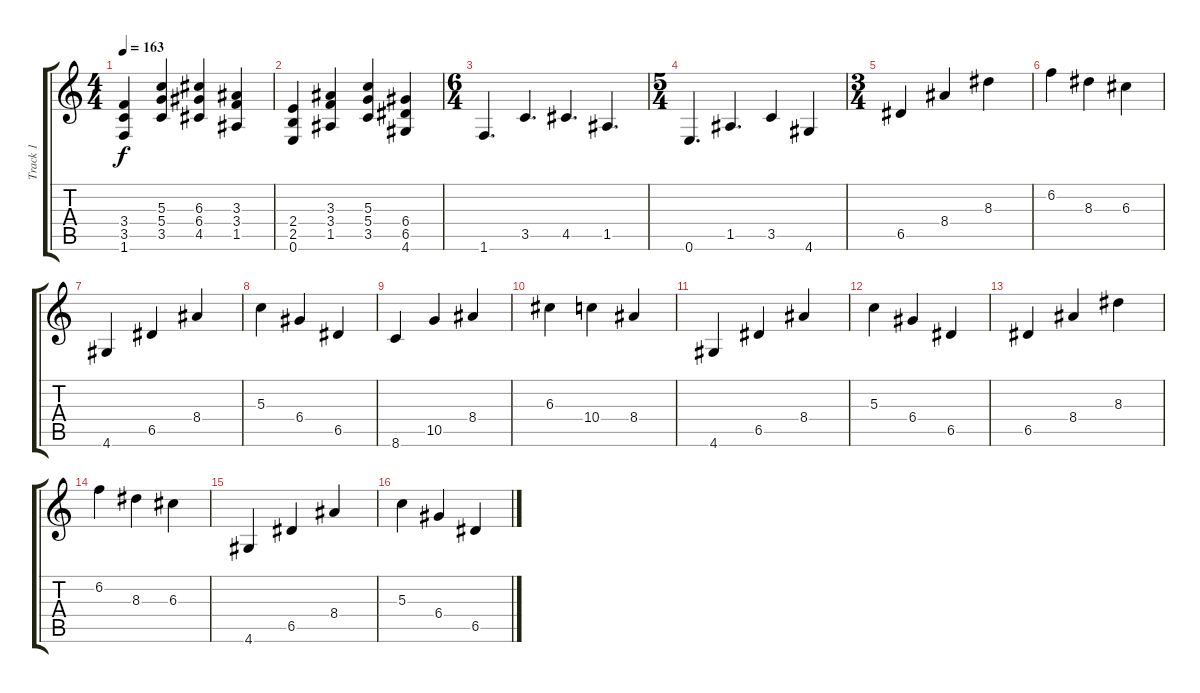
\track ("Track 1" "Track 1") {instrument distortionguitar}
\staff {score tabs}
\tuning (E4 B3 G3 D3 A2 E2) {hide}
\ts (4 4)
\tempo 163
\clef g2
\ks c
(3.4 3.5 1.6).4{dy f} (5.3 5.4 3.5).4 (6.3 6.4 4.5).4 (3.3 3.4 1.5).4 |
(2.4 2.5 0.6).4 (3.3 3.4 1.5).4 (5.3 5.4 3.5).4 (6.4 6.5 4.6).4 |
\ts (6 4)
1.6.4{d} 3.5.4{d} 4.5.4{d} 1.5.4{d} |
\ts (5 4)
0.6.4{d} 1.5.4{d} 3.5.4 4.6.4 |
\ts (3 4)
6.5.4 8.4.4 8.3.4 |
6.2.4 8.3.4 6.3.4 |
4.6.4 6.5.4 8.4.4 |
5.3.4 6.4.4 6.5.4 |
8.6.4 10.5.4 8.4.4 |
6.3.4 10.4.4 8.4.4 |
4.6.4 6.5.4 8.4.4 |
5.3.4 6.4.4 6.5.4 |
6.5.4 8.4.4 8.3.4 |
6.2.4 8.3.4 6.3.4 |
4.6.4 6.5.4 8.4.4 |
5.3.4 6.4.4 6.5.4
